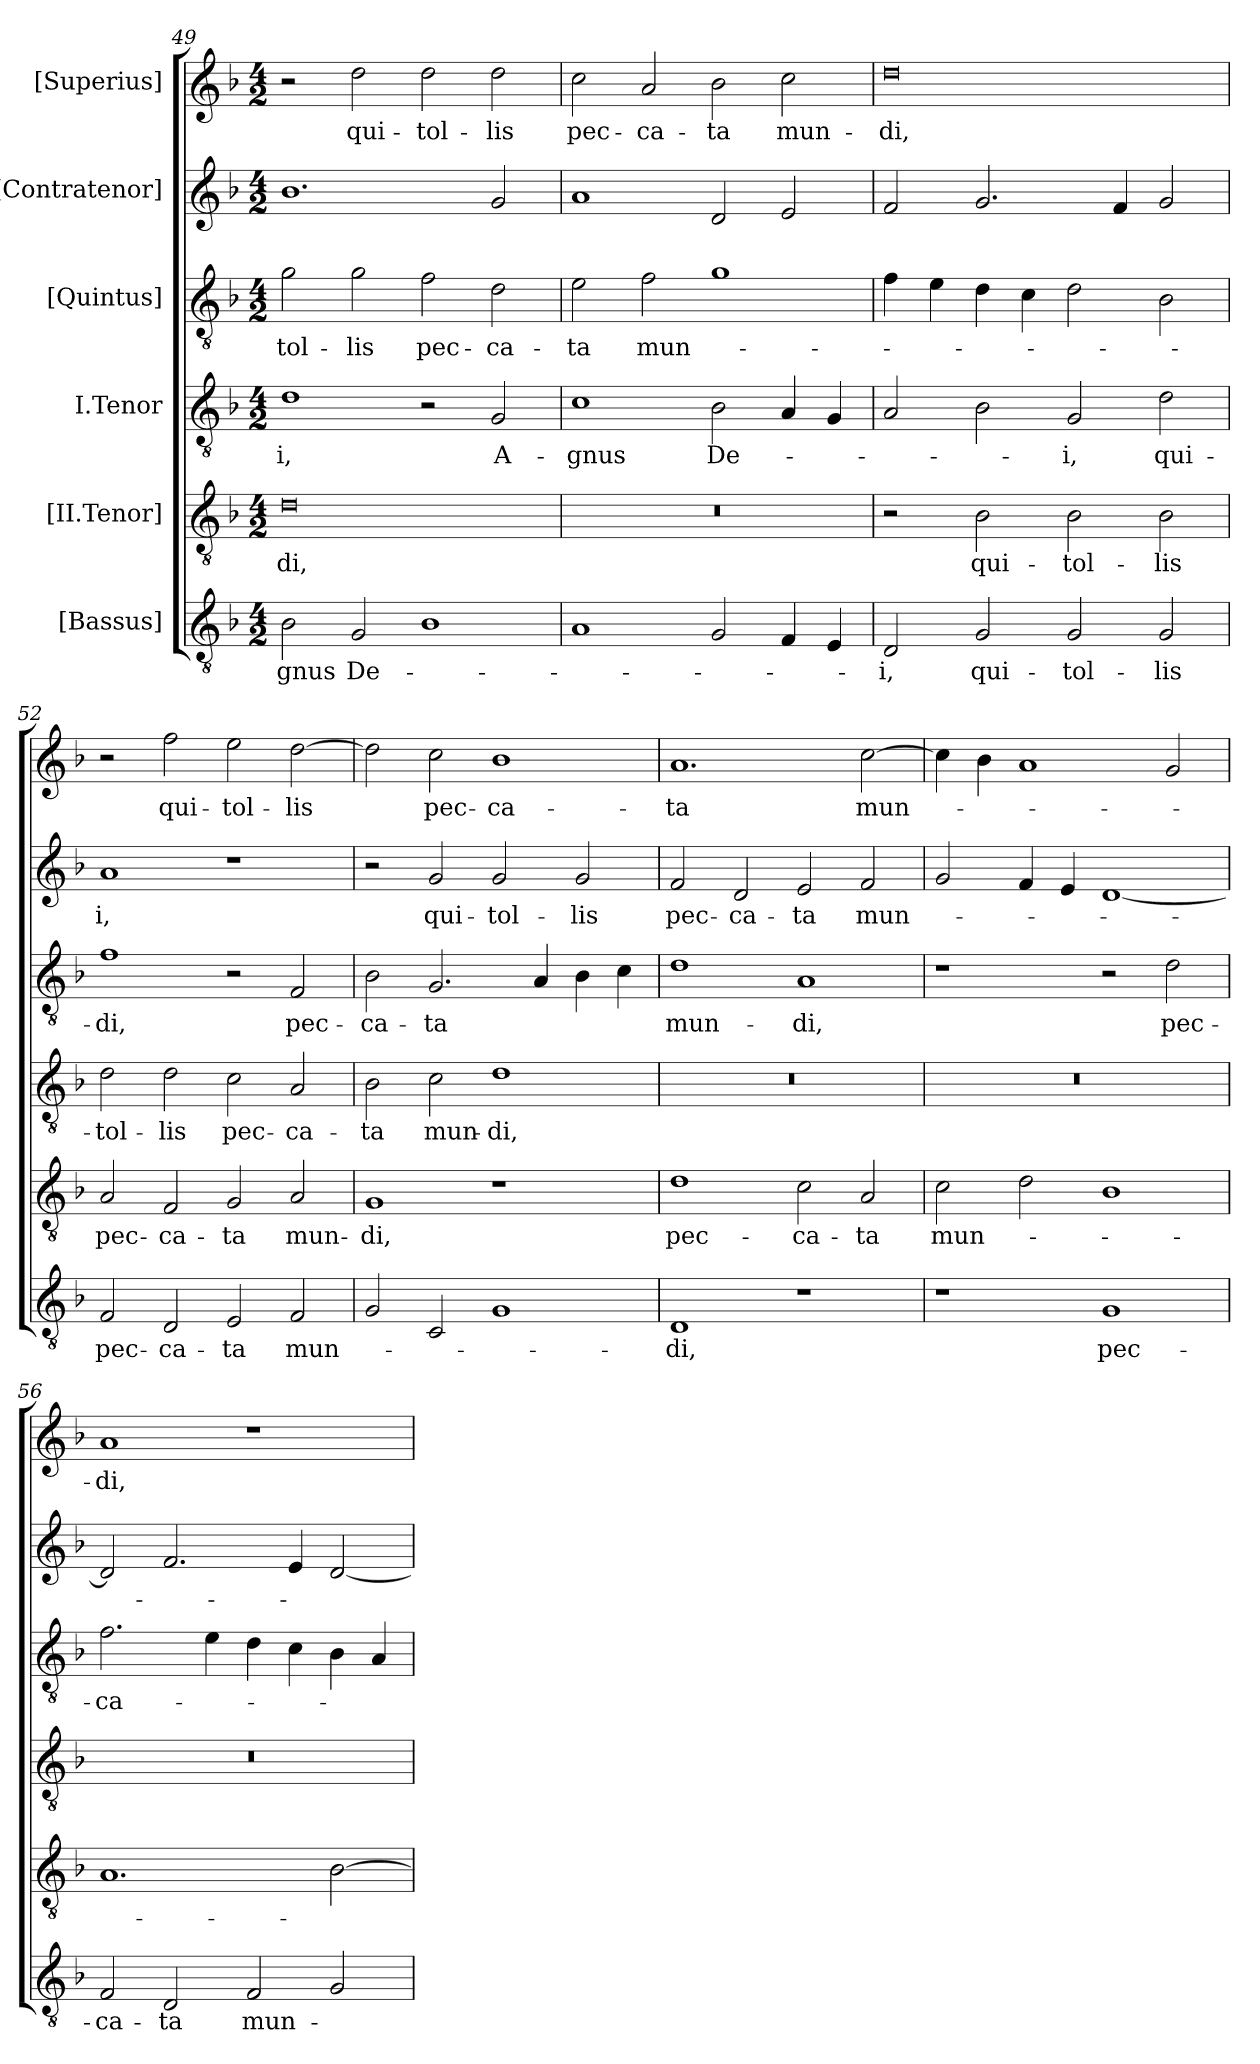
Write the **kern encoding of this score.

**kern	**text	**kern	**text	**kern	**text	**kern	**text	**kern	**text	**kern	**text
*part6	*part6	*part5	*part5	*part4	*part4	*part3	*part3	*part2	*part2	*part1	*part1
*staff6	*staff6	*staff5	*staff5	*staff4	*staff4	*staff3	*staff3	*staff2	*staff2	*staff1	*staff1
*I"[Bassus]	*	*I"[II.Tenor]	*	*I"I.Tenor	*	*I"[Quintus]	*	*I"[Contratenor]	*	*I"[Superius]	*
*clefGv2	*	*clefGv2	*	*clefGv2	*	*clefGv2	*	*clefG2	*	*clefG2	*
*k[b-]	*	*k[b-]	*	*k[b-]	*	*k[b-]	*	*k[b-]	*	*k[b-]	*
*M4/2	*	*M4/2	*	*M4/2	*	*M4/2	*	*M4/2	*	*M4/2	*
=49	=49	=49	=49	=49	=49	=49	=49	=49	=49	=49	=49
2B-\	-gnus	0d\	-di,	1d\	-i,	2g\	tol-	1.b-\	.	2r	.
2G/	De-	.	.	.	.	2g\	-lis	.	.	2dd\	qui-
1B-\	.	.	.	2r	.	2f\	pec-	.	.	2dd\	tol-
.	.	.	.	2G/	A-	2d\	-ca-	2g/	.	2dd\	-lis
=50	=50	=50	=50	=50	=50	=50	=50	=50	=50	=50	=50
1A/	.	0r	.	1c\	-gnus	2e\	-ta	1a/	.	2cc\	pec-
.	.	.	.	.	.	2f\	mun-	.	.	2a/	-ca-
2G/	.	.	.	2B-\	De-	1g\	.	2d/	.	2b-\	-ta
4F/	.	.	.	4A/	.	.	.	2e/	.	2cc\	mun-
4E/	.	.	.	4G/	.	.	.	.	.	.	.
=51	=51	=51	=51	=51	=51	=51	=51	=51	=51	=51	=51
2D/	-i,	2r	.	2A/	.	4f\	.	2f/	.	0dd\	-di,
.	.	.	.	.	.	4e\	.	.	.	.	.
2G/	qui-	2B-\	qui-	2B-\	.	4d\	.	2.g/	.	.	.
.	.	.	.	.	.	4c\	.	.	.	.	.
2G/	tol-	2B-\	tol-	2G/	-i,	2d\	.	.	.	.	.
.	.	.	.	.	.	.	.	4f/	.	.	.
2G/	-lis	2B-\	-lis	2d\	qui-	2B-\	.	2g/	.	.	.
=52	=52	=52	=52	=52	=52	=52	=52	=52	=52	=52	=52
2F/	pec-	2A/	pec-	2d\	tol-	1f\	-di,	1a/	-i,	2r	.
2D/	-ca-	2F/	-ca-	2d\	-lis	.	.	.	.	2ff\	qui-
2E/	-ta	2G/	-ta	2c\	pec-	2r	.	1r	.	2ee\	tol-
2F/	mun-	2A/	mun-	2A/	-ca-	2F/	pec-	.	.	[2dd\	-lis
=53	=53	=53	=53	=53	=53	=53	=53	=53	=53	=53	=53
2G/	.	1G/	-di,	2B-\	-ta	2B-\	-ca-	2r	.	2dd\]	.
2C/	.	.	.	2c\	mun-	2.G/	-ta	2g/	qui-	2cc\	pec-
1G/	.	1r	.	1d\	-di,	.	.	2g/	tol-	1b-\	-ca-
.	.	.	.	.	.	4A/	.	.	.	.	.
.	.	.	.	.	.	4B-\	.	2g/	-lis	.	.
.	.	.	.	.	.	4c\	.	.	.	.	.
=54	=54	=54	=54	=54	=54	=54	=54	=54	=54	=54	=54
1D/	-di,	1d\	pec-	0r	.	1d\	mun-	2f/	pec-	1.a/	-ta
.	.	.	.	.	.	.	.	2d/	-ca-	.	.
1r	.	2c\	-ca-	.	.	1A/	-di,	2e/	-ta	.	.
.	.	2A/	-ta	.	.	.	.	2f/	mun-	[2cc\	mun-
=55	=55	=55	=55	=55	=55	=55	=55	=55	=55	=55	=55
1r	.	2c\	mun-	0r	.	1r	.	2g/	.	4cc\]	.
.	.	.	.	.	.	.	.	.	.	4b-\	.
.	.	2d\	.	.	.	.	.	4f/	.	1a/	.
.	.	.	.	.	.	.	.	4e/	.	.	.
1G/	pec-	1B-\	.	.	.	2r	.	[1d/	.	.	.
.	.	.	.	.	.	2d\	pec-	.	.	2g/	.
=56	=56	=56	=56	=56	=56	=56	=56	=56	=56	=56	=56
2F/	-ca-	1.A/	.	0r	.	2.f\	-ca-	2d/]	.	1a/	-di,
2D/	-ta	.	.	.	.	.	.	2.f/	.	.	.
.	.	.	.	.	.	4e\	.	.	.	.	.
2F/	mun-	.	.	.	.	4d\	.	.	.	1r	.
.	.	.	.	.	.	4c\	.	4e/	.	.	.
2G/	.	[2B-\	.	.	.	4B-\	.	[2d/	.	.	.
.	.	.	.	.	.	4A/	.	.	.	.	.
=	=	=	=	=	=	=	=	=	=	=	=
*-	*-	*-	*-	*-	*-	*-	*-	*-	*-	*-	*-
